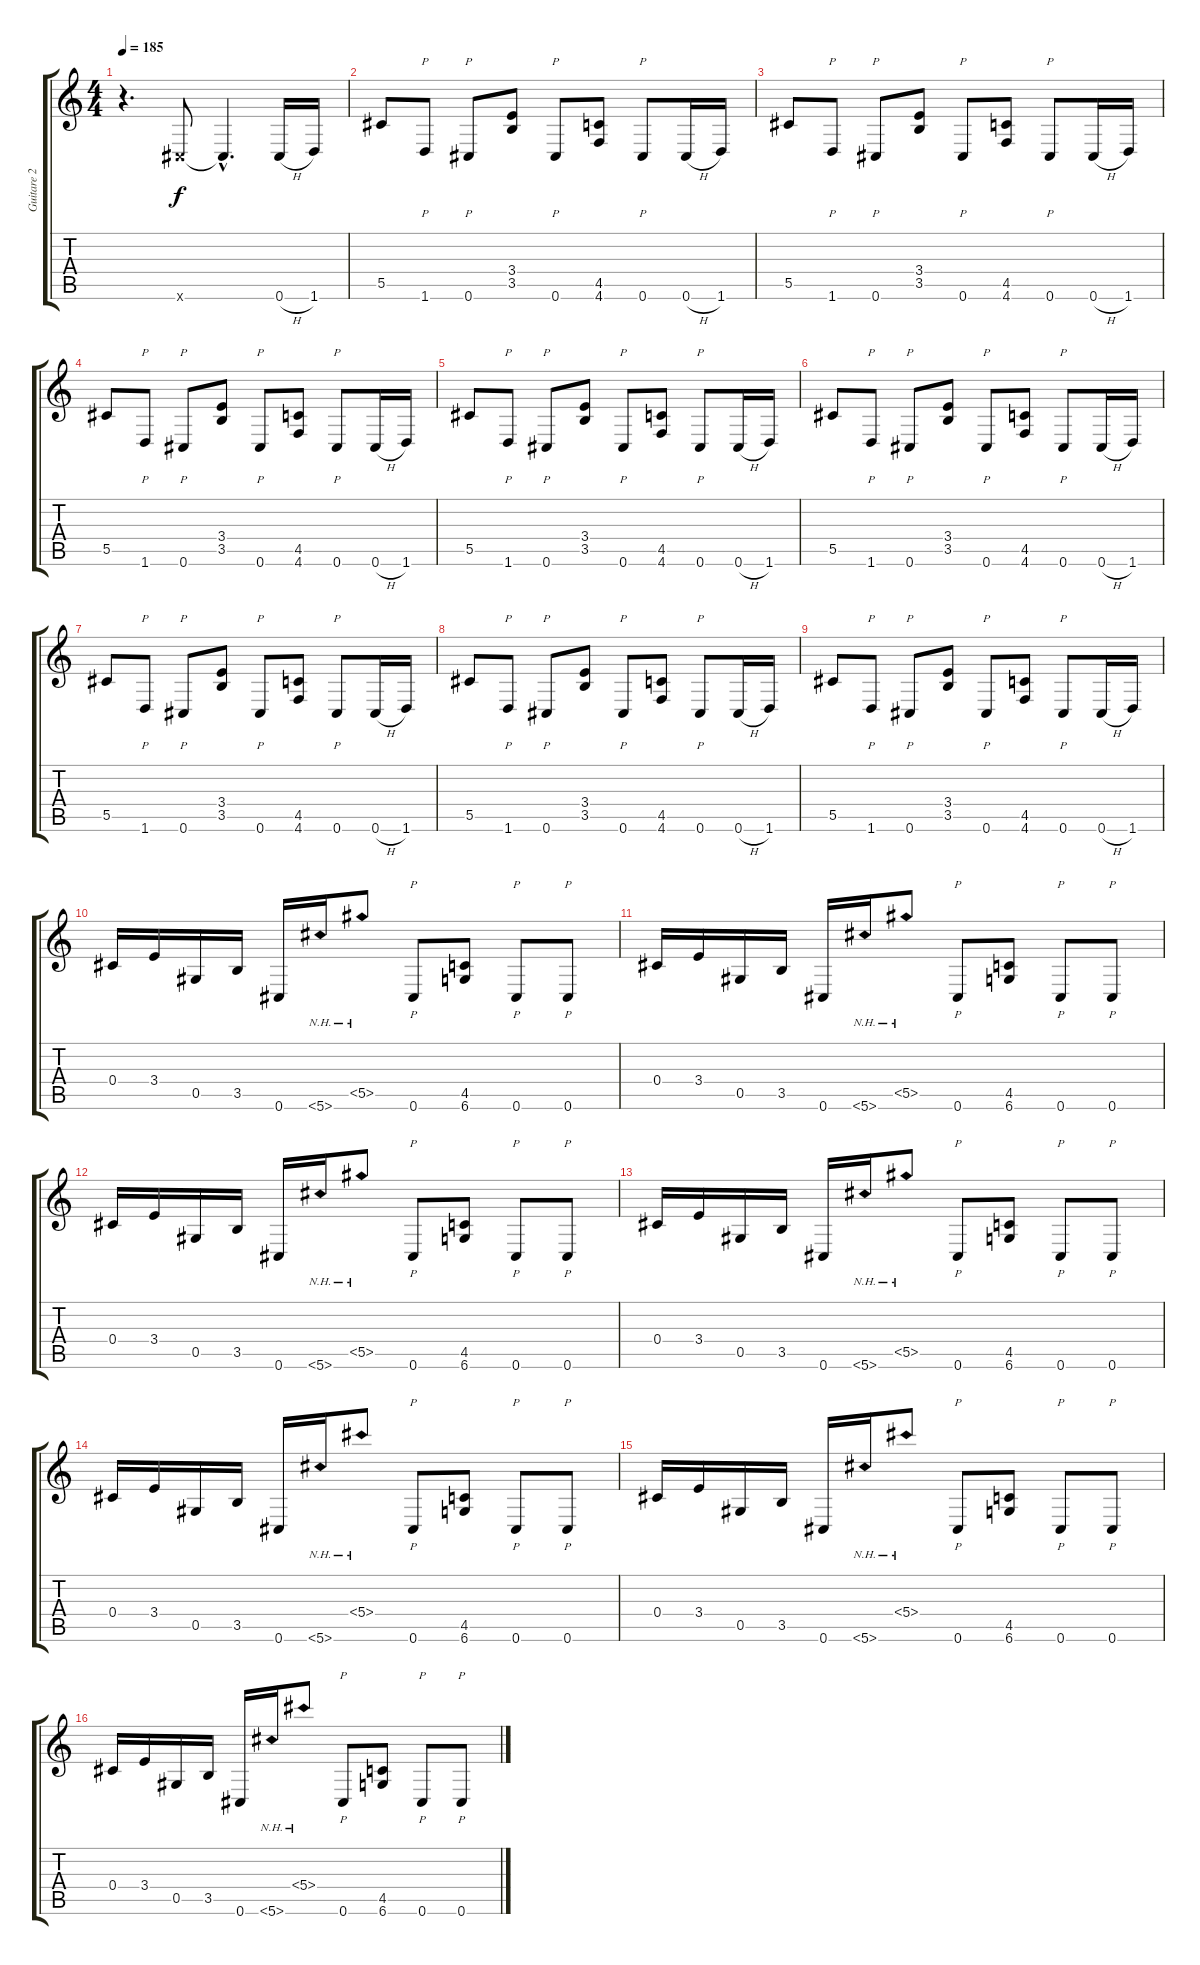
\track ("Guitare 2" "Guitare 2") {instrument distortionguitar}
\staff {score tabs}
\tuning (Eb4 Bb3 Gb3 Db3 Ab2 Db2) {hide}
\ts (4 4)
\tempo 185
\clef g2
\ks c
r.4{d dy f} 0.6{x}.8 0.6{hac t}.4{d} 0.6{h}.16 1.6.16 |
5.5.8 1.6.8{p} 0.6.8{p} (3.4 3.5).8 0.6.8{p} (4.5 4.6).8 0.6.8{p} 0.6{h}.16 1.6.16 |
5.5.8 1.6.8{p} 0.6.8{p} (3.4 3.5).8 0.6.8{p} (4.5 4.6).8 0.6.8{p} 0.6{h}.16 1.6.16 |
5.5.8 1.6.8{p} 0.6.8{p} (3.4 3.5).8 0.6.8{p} (4.5 4.6).8 0.6.8{p} 0.6{h}.16 1.6.16 |
5.5.8 1.6.8{p} 0.6.8{p} (3.4 3.5).8 0.6.8{p} (4.5 4.6).8 0.6.8{p} 0.6{h}.16 1.6.16 |
5.5.8 1.6.8{p} 0.6.8{p} (3.4 3.5).8 0.6.8{p} (4.5 4.6).8 0.6.8{p} 0.6{h}.16 1.6.16 |
5.5.8 1.6.8{p} 0.6.8{p} (3.4 3.5).8 0.6.8{p} (4.5 4.6).8 0.6.8{p} 0.6{h}.16 1.6.16 |
5.5.8 1.6.8{p} 0.6.8{p} (3.4 3.5).8 0.6.8{p} (4.5 4.6).8 0.6.8{p} 0.6{h}.16 1.6.16 |
5.5.8 1.6.8{p} 0.6.8{p} (3.4 3.5).8 0.6.8{p} (4.5 4.6).8 0.6.8{p} 0.6{h}.16 1.6.16 |
0.4.16 3.4.16 0.5.16 3.5.16 0.6.16 5.6{nh}.16 5.5{nh}.8 0.6.8{p} (4.5 6.6).8 0.6.8{p} 0.6.8{p} |
0.4.16 3.4.16 0.5.16 3.5.16 0.6.16 5.6{nh}.16 5.5{nh}.8 0.6.8{p} (4.5 6.6).8 0.6.8{p} 0.6.8{p} |
0.4.16 3.4.16 0.5.16 3.5.16 0.6.16 5.6{nh}.16 5.5{nh}.8 0.6.8{p} (4.5 6.6).8 0.6.8{p} 0.6.8{p} |
0.4.16 3.4.16 0.5.16 3.5.16 0.6.16 5.6{nh}.16 5.5{nh}.8 0.6.8{p} (4.5 6.6).8 0.6.8{p} 0.6.8{p} |
0.4.16 3.4.16 0.5.16 3.5.16 0.6.16 5.6{nh}.16 5.4{nh}.8 0.6.8{p} (4.5 6.6).8 0.6.8{p} 0.6.8{p} |
0.4.16 3.4.16 0.5.16 3.5.16 0.6.16 5.6{nh}.16 5.4{nh}.8 0.6.8{p} (4.5 6.6).8 0.6.8{p} 0.6.8{p} |
0.4.16 3.4.16 0.5.16 3.5.16 0.6.16 5.6{nh}.16 5.4{nh}.8 0.6.8{p} (4.5 6.6).8 0.6.8{p} 0.6.8{p}
